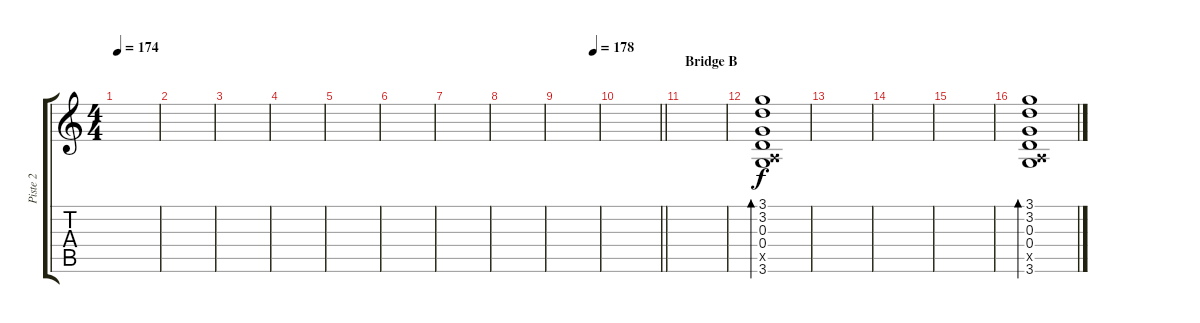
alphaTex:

\track ("Piste 2" "Piste 2") {instrument electricguitarclean}
\staff {score tabs}
\tuning (E4 B3 G3 D3 A2 E2) {hide}
\ts (4 4)
\tempo 174
\clef g2
\ks c
|
|
|
|
|
|
|
|
\tempo (178 0.875)
|
\barLineRight lightlight
|
\section ("" "Bridge B")
|
(3.1 3.2 0.3 0.4 0.5{x} 3.6).1{bd 240} |
|
|
|
(3.1 3.2 0.3 0.4 0.5{x} 3.6).1{bd 240}
